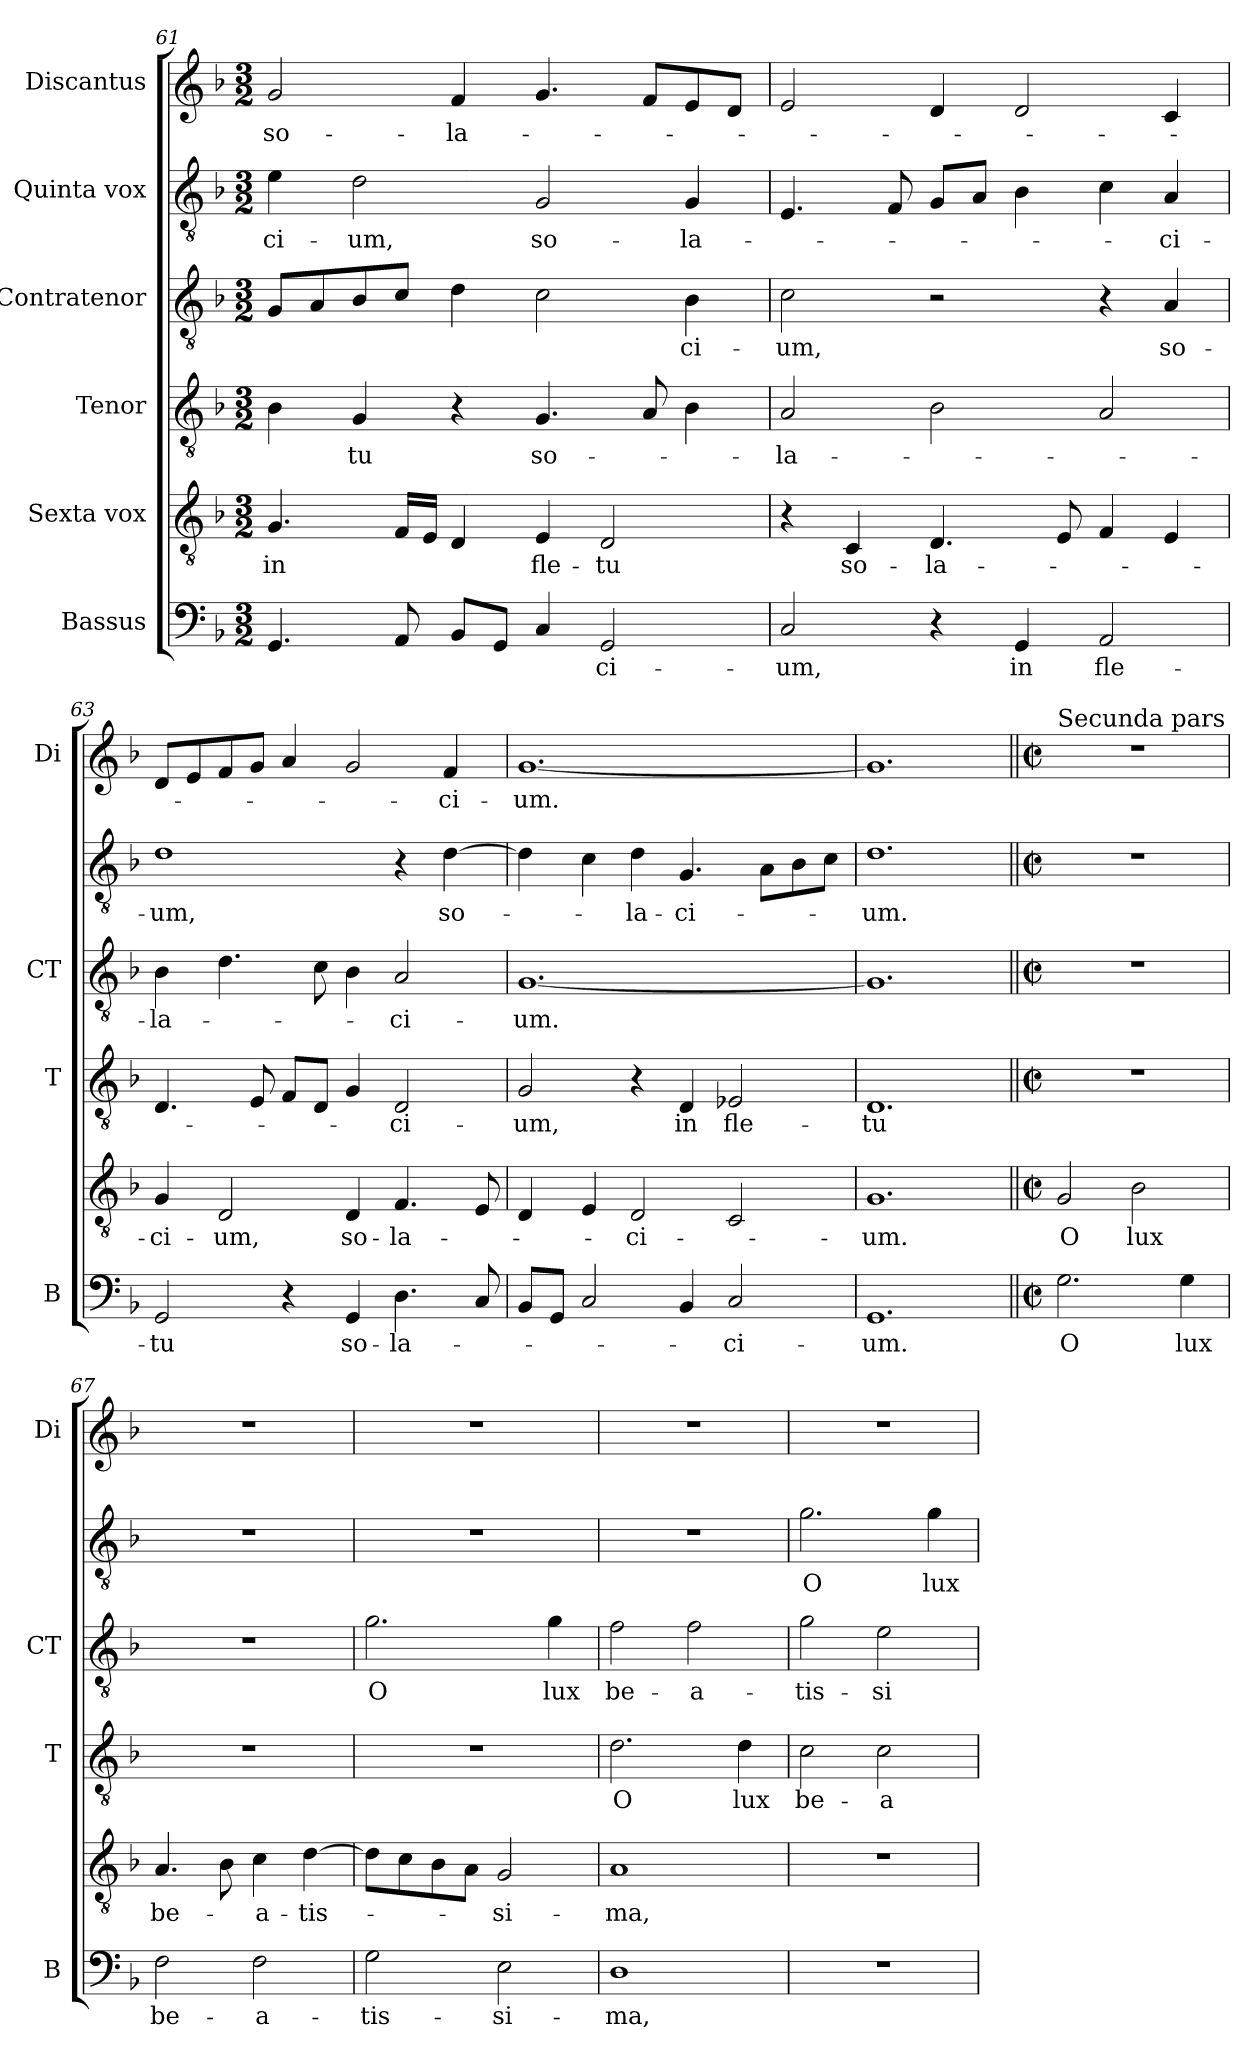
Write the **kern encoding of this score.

**kern	**text	**kern	**text	**kern	**text	**kern	**text	**kern	**text	**kern	**text
*part6	*part6	*part5	*part5	*part4	*part4	*part3	*part3	*part2	*part2	*part1	*part1
*staff6	*staff6	*staff5	*staff5	*staff4	*staff4	*staff3	*staff3	*staff2	*staff2	*staff1	*staff1
*I"Bassus	*	*I"Sexta vox	*	*I"Tenor	*	*I"Contratenor	*	*I"Quinta vox	*	*I"Discantus	*
*I'B	*	*	*	*I'T	*	*I'CT	*	*	*	*I'Di	*
!!LO:PB:g=z
*clefF4	*	*clefGv2	*	*clefGv2	*	*clefGv2	*	*clefGv2	*	*clefG2	*
*k[b-]	*	*k[b-]	*	*k[b-]	*	*k[b-]	*	*k[b-]	*	*k[b-]	*
*F:	*	*F:	*	*F:	*	*F:	*	*F:	*	*F:	*
*M3/2	*	*M3/2	*	*M3/2	*	*M3/2	*	*M3/2	*	*M3/2	*
=61	=61	=61	=61	=61	=61	=61	=61	=61	=61	=61	=61
!	!	!	!LO:LY:b	!	!	!	!	!	!LO:LY:b	!	!LO:LY:b
4.GG/	.	4.G/	in	4B-\	.	8G/L	.	4e\	-ci-	2g/	so-
.	.	.	.	.	.	8A/	.	.	.	.	.
!	!	!	!	!	!LO:LY:b	!	!	!	!LO:LY:b	!	!
.	.	.	.	4G/	-tu	8B-/	.	2d\	-um,	.	.
8AA/	.	16F/LL	.	.	.	8c/J	.	.	.	.	.
.	.	16E/JJ	.	.	.	.	.	.	.	.	.
!	!	!	!	!	!	!	!	!	!	!	!LO:LY:b
8BB-/L	.	4D/	.	4r	.	4d\	.	.	.	4f/	-la-
8GG/J	.	.	.	.	.	.	.	.	.	.	.
!	!	!	!LO:LY:b	!	!LO:LY:b	!	!	!	!LO:LY:b	!	!
4C/	.	4E/	fle-	4.G/	so-	2c\	.	2G/	so-	4.g/	.
!	!LO:LY:b	!	!LO:LY:b	!	!	!	!	!	!	!	!
2GG/	-ci-	2D/	-tu	.	.	.	.	.	.	.	.
.	.	.	.	8A/	.	.	.	.	.	8f/L	.
!	!	!	!	!	!	!	!LO:LY:b	!	!LO:LY:b	!	!
.	.	.	.	4B-\	.	4B-\	-ci-	4G/	-la-	8e/	.
.	.	.	.	.	.	.	.	.	.	8d/J	.
=62	=62	=62	=62	=62	=62	=62	=62	=62	=62	=62	=62
!	!LO:LY:b	!	!	!	!LO:LY:b	!	!LO:LY:b	!	!	!	!
2C/	-um,	4r	.	2A/	-la-	2c\	-um,	4.E/	.	2e/	.
!	!	!	!LO:LY:b	!	!	!	!	!	!	!	!
.	.	4C/	so-	.	.	.	.	.	.	.	.
.	.	.	.	.	.	.	.	8F/	.	.	.
!	!	!	!LO:LY:b	!	!	!	!	!	!	!	!
4r	.	4.D/	-la-	2B-\	.	2r	.	8G/L	.	4d/	.
.	.	.	.	.	.	.	.	8A/J	.	.	.
!	!LO:LY:b	!	!	!	!	!	!	!	!	!	!
4GG/	in	.	.	.	.	.	.	4B-\	.	2d/	.
.	.	8E/	.	.	.	.	.	.	.	.	.
!	!LO:LY:b	!	!	!	!	!	!	!	!	!	!
2AA/	fle-	4F/	.	2A/	.	4r	.	4c\	.	.	.
!	!	!	!	!	!	!	!LO:LY:b	!	!LO:LY:b	!	!
.	.	4E/	.	.	.	4A/	so-	4A/	-ci-	4c/	.
=63	=63	=63	=63	=63	=63	=63	=63	=63	=63	=63	=63
!	!LO:LY:b	!	!LO:LY:b	!	!	!	!LO:LY:b	!	!LO:LY:b	!	!
2GG/	-tu	4G/	-ci-	4.D/	.	4B-\	-la-	1d	-um,	8d/L	.
.	.	.	.	.	.	.	.	.	.	8e/	.
!	!	!	!LO:LY:b	!	!	!	!	!	!	!	!
.	.	2D/	-um,	.	.	4.d\	.	.	.	8f/	.
.	.	.	.	8E/	.	.	.	.	.	8g/J	.
4r	.	.	.	8F/L	.	.	.	.	.	4a/	.
.	.	.	.	8D/J	.	8c\	.	.	.	.	.
!	!LO:LY:b	!	!LO:LY:b	!	!	!	!	!	!	!	!
4GG/	so-	4D/	so-	4G/	.	4B-\	.	.	.	2g/	.
!	!LO:LY:b	!	!LO:LY:b	!	!LO:LY:b	!	!LO:LY:b	!	!	!	!
4.D\	-la-	4.F/	-la-	2D/	-ci-	2A/	-ci-	4r	.	.	.
!	!	!	!	!	!	!	!	!	!LO:LY:b	!	!LO:LY:b
.	.	.	.	.	.	.	.	[4d\	so-	4f/	-ci-
8C/	.	8E/	.	.	.	.	.	.	.	.	.
=64	=64	=64	=64	=64	=64	=64	=64	=64	=64	=64	=64
!	!	!	!	!	!LO:LY:b	!	!LO:LY:b	!	!	!	!LO:LY:b
8BB-/L	.	4D/	.	2G/	-um,	[1.G	-um.	4d\]	.	[1.g	-um.
8GG/J	.	.	.	.	.	.	.	.	.	.	.
2C/	.	4E/	.	.	.	.	.	4c\	.	.	.
!	!	!	!LO:LY:b	!	!	!	!	!	!LO:LY:b	!	!
.	.	2D/	-ci-	4r	.	.	.	4d\	-la-	.	.
!	!	!	!	!	!LO:LY:b	!	!	!	!LO:LY:b	!	!
4BB-/	.	.	.	4D/	in	.	.	4.G/	-ci-	.	.
!	!LO:LY:b	!	!	!	!LO:LY:b	!	!	!	!	!	!
2C/	-ci-	2C/	.	2E-X/	fle-	.	.	.	.	.	.
.	.	.	.	.	.	.	.	8A\L	.	.	.
.	.	.	.	.	.	.	.	8B-\	.	.	.
.	.	.	.	.	.	.	.	8c\J	.	.	.
=65	=65	=65	=65	=65	=65	=65	=65	=65	=65	=65	=65
!	!LO:LY:b	!	!LO:LY:b	!	!LO:LY:b	!	!	!	!LO:LY:b	!	!
1.GG	-um.	1.G	-um.	1.D	-tu	1.G]	.	1.d	-um.	1.g]	.
!!LO:LB:g=z
=66||	=66||	=66||	=66||	=66||	=66||	=66||	=66||	=66||	=66||	=66||	=66||
*M2/2	*	*M2/2	*	*M2/2	*	*M2/2	*	*M2/2	*	*M2/2	*
*met(c|)	*	*met(c|)	*	*met(c|)	*	*met(c|)	*	*met(c|)	*	*met(c|)	*
!	!	!	!	!	!	!	!	!	!	!LO:TX:a:t=Secunda pars	!
!	!LO:LY:b	!	!LO:LY:b	!	!	!	!	!	!	!	!
2.G\	O	2G/	O	1r	.	1r	.	1r	.	1r	.
!	!	!	!LO:LY:b	!	!	!	!	!	!	!	!
.	.	2B-\	lux	.	.	.	.	.	.	.	.
!	!LO:LY:b	!	!	!	!	!	!	!	!	!	!
4G\	lux	.	.	.	.	.	.	.	.	.	.
=67	=67	=67	=67	=67	=67	=67	=67	=67	=67	=67	=67
!	!LO:LY:b	!	!LO:LY:b	!	!	!	!	!	!	!	!
2F\	be-	4.A/	be-	1r	.	1r	.	1r	.	1r	.
.	.	8B-\	.	.	.	.	.	.	.	.	.
!	!LO:LY:b	!	!LO:LY:b	!	!	!	!	!	!	!	!
2F\	-a-	4c\	-a-	.	.	.	.	.	.	.	.
!	!	!	!LO:LY:b	!	!	!	!	!	!	!	!
.	.	[4d\	-tis-	.	.	.	.	.	.	.	.
=68	=68	=68	=68	=68	=68	=68	=68	=68	=68	=68	=68
!	!LO:LY:b	!	!	!	!	!	!LO:LY:b	!	!	!	!
2G\	-tis-	8d\L]	.	1r	.	2.g\	O	1r	.	1r	.
.	.	8c\	.	.	.	.	.	.	.	.	.
.	.	8B-\	.	.	.	.	.	.	.	.	.
.	.	8A\J	.	.	.	.	.	.	.	.	.
!	!LO:LY:b	!	!LO:LY:b	!	!	!	!	!	!	!	!
2E\	-si-	2G/	-si-	.	.	.	.	.	.	.	.
!	!	!	!	!	!	!	!LO:LY:b	!	!	!	!
.	.	.	.	.	.	4g\	lux	.	.	.	.
=69	=69	=69	=69	=69	=69	=69	=69	=69	=69	=69	=69
!	!LO:LY:b	!	!LO:LY:b	!	!LO:LY:b	!	!LO:LY:b	!	!	!	!
1D	-ma,	1A	-ma,	2.d\	O	2f\	be-	1r	.	1r	.
!	!	!	!	!	!	!	!LO:LY:b	!	!	!	!
.	.	.	.	.	.	2f\	-a-	.	.	.	.
!	!	!	!	!	!LO:LY:b	!	!	!	!	!	!
.	.	.	.	4d\	lux	.	.	.	.	.	.
=70	=70	=70	=70	=70	=70	=70	=70	=70	=70	=70	=70
!	!	!	!	!	!LO:LY:b	!	!LO:LY:b	!	!LO:LY:b	!	!
1r	.	1r	.	2c\	be-	2g\	-tis-	2.g\	O	1r	.
!	!	!	!	!	!LO:LY:b	!	!LO:LY:b	!	!	!	!
.	.	.	.	2c\	-a-	2e\	-si-	.	.	.	.
!	!	!	!	!	!	!	!	!	!LO:LY:b	!	!
.	.	.	.	.	.	.	.	4g\	lux	.	.
=	=	=	=	=	=	=	=	=	=	=	=
*-	*-	*-	*-	*-	*-	*-	*-	*-	*-	*-	*-
